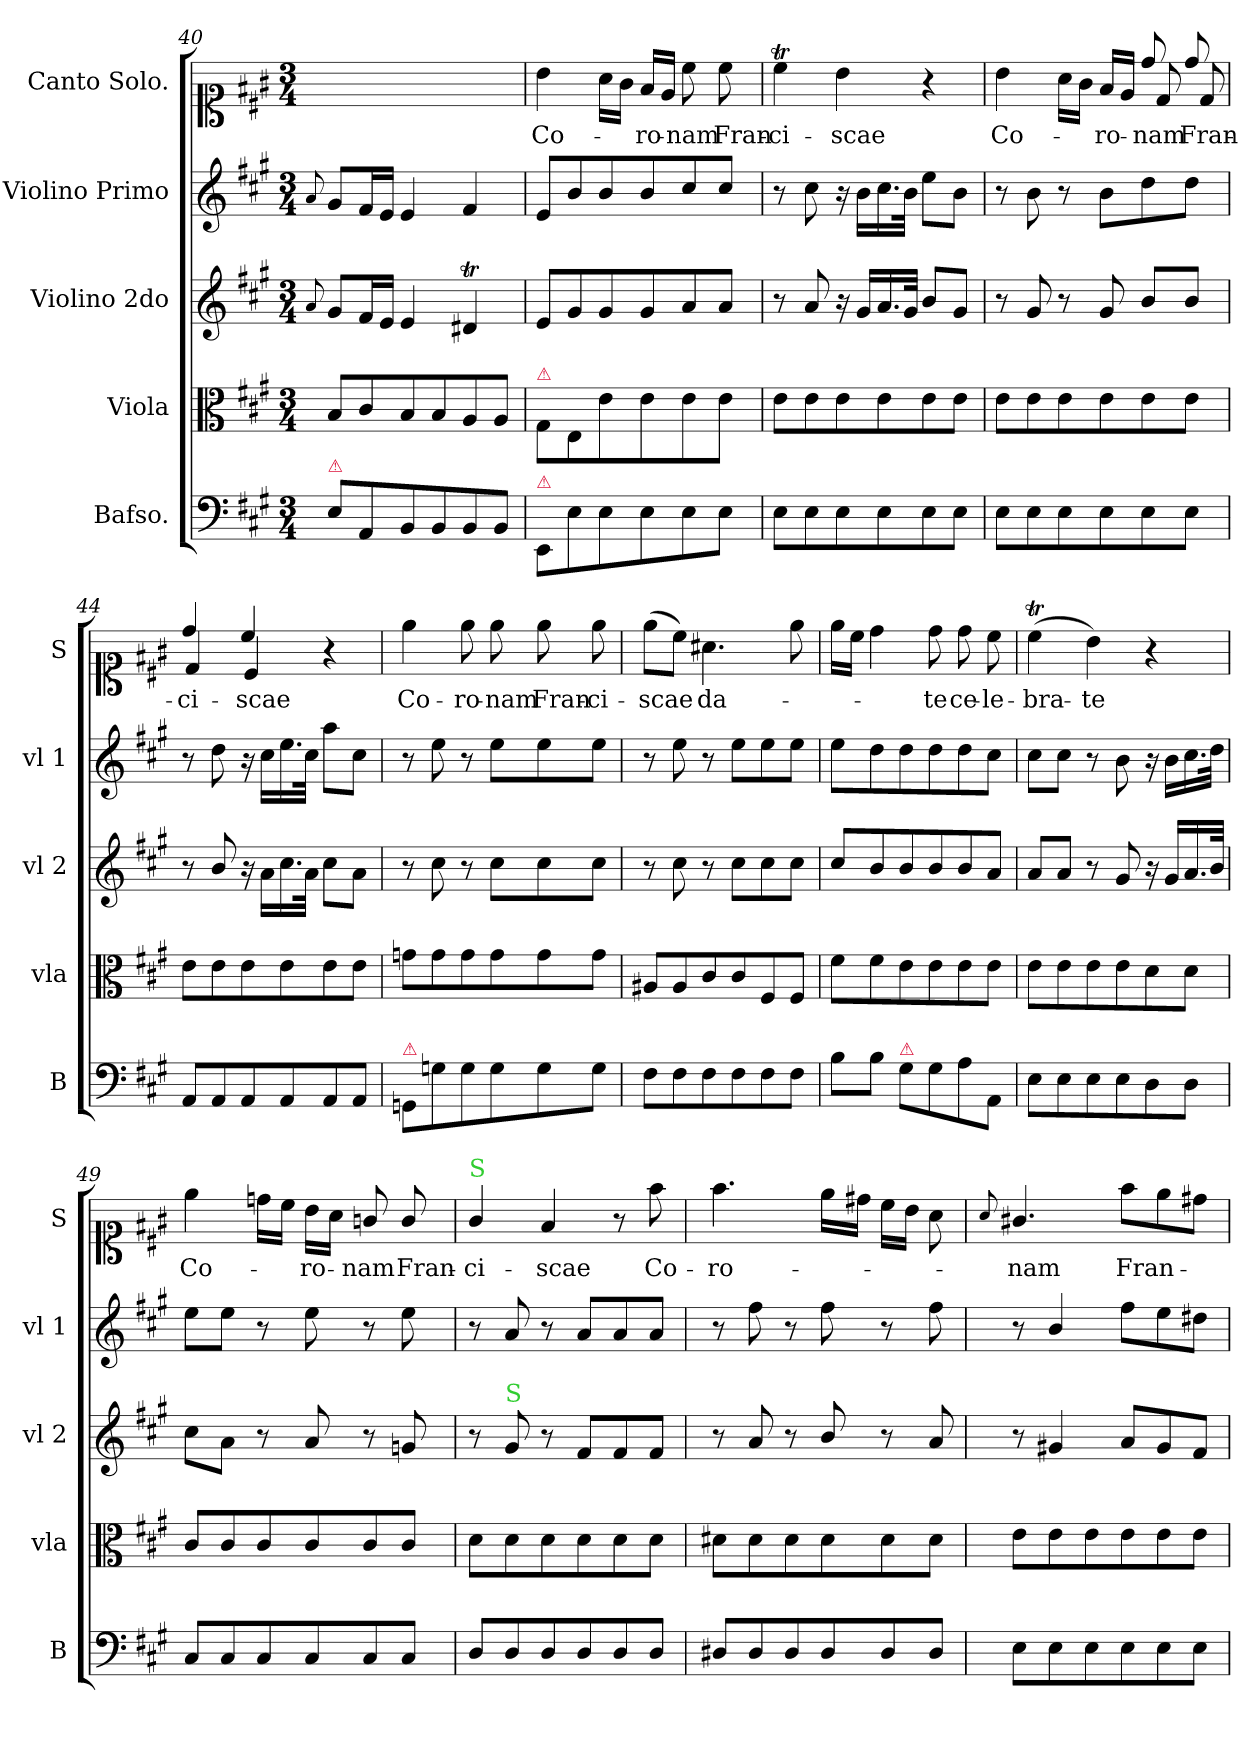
**kern	**kern	**kern	**kern	**kern	**text
*part5	*part4	*part3	*part2	*part1	*part1
*staff5	*staff4	*staff3	*staff2	*staff1	*staff1
*I"Bafso.	*I"Viola	*I"Violino 2do	*I"Violino Primo	*I"Canto Solo.	*
*I'B	*I'vla	*I'vl 2	*I'vl 1	*I'S	*
*clefF4	*clefC3	*clefG2	*clefG2	*clefC1	*
*k[f#c#g#]	*k[f#c#g#]	*k[f#c#g#]	*k[f#c#g#]	*k[f#c#g#]	*
*M3/4	*M3/4	*M3/4	*M3/4	*M3/4	*
=40	=40	=40	=40	=40	=40
.	.	8qqa/	8qqa/	.	.
!LO:TX:a:color=crimson:t=⚠	!	!	!	!	!
8E\L	8B/L	8g#/L	8g#/L	2.ryy	.
8AA/	8c#/	16f#/L	16f#/L	.	.
.	.	16e/JJ	16e/JJ	.	.
8BB/	8B/	4e/	4e/	.	.
8BB/	8B/	.	.	.	.
8BB/	8A/	4d#Xt/	4f#/	.	.
8BB/J	8A/J	.	.	.	.
=41	=41	=41	=41	=41	=41
!	!LO:TX:a:color=crimson:t=⚠	!	!	!	!
!LO:TX:a:color=crimson:t=⚠	!	!	!	!	!
8EE/L	8G#/L	8e/L	8e/L	4b\	Co-
8E\	8E/	8g#/	8b/	.	.
8E\	8e\	8g#/	8b/	16a\LL	.
.	.	.	.	16g#\JJ	.
8E\	8e\	8g#/	8b/	16f#/LL	-ro-
.	.	.	.	16e/JJ	.
8E\	8e\	8a/	8cc#/	8cc#\	-nam
8E\J	8e\J	8a/J	8cc#/J	8cc#\	Fran-
=42	=42	=42	=42	=42	=42
8E\L	8e\L	8r	8r	4cc#t\	-ci-
8E\	8e\	8a/	8cc#\	.	.
8E\	8e\	16r	16r	4b\	-scae
.	.	16g#/LL	16b\LL	.	.
8E\	8e\	16.a/	16.cc#\	.	.
.	.	32g#/JJk	32b\JJk	.	.
8E\	8e\	8b/L	8ee\L	4r	.
8E\J	8e\J	8g#/J	8b\J	.	.
=43	=43	=43	=43	=43	=43
*	*	*	*	*^	*
8E\L	8e\L	8r	8r	4b\	2ryy	Co-
8E\	8e\	8g#/	8b\	.	.	.
8E\	8e\	8r	8r	16a\LL	.	.
.	.	.	.	16g#\JJ	.	.
8E\	8e\	8g#/	8b\L	16f#/LL	.	-ro-
.	.	.	.	16e/JJ	.	.
8E\	8e\	8b/L	8dd\	8dd/	8d/	-nam
8E\J	8e\J	8b/J	8dd\J	8dd/	8d/	Fran-
=44	=44	=44	=44	=44	=44	=44
8AA/L	8e\L	8r	8r	4dd/	4d/	-ci-
8AA/	8e\	8b/	8dd\	.	.	.
8AA/	8e\	16r	16r	4cc#/	4c#/	-scae
.	.	16a\LL	16cc#\LL	.	.	.
8AA/	8e\	16.cc#\	16.ee\	.	.	.
.	.	32a\JJk	32cc#\JJk	.	.	.
8AA/	8e\	8cc#\L	8aa\L	4r	4ryy	.
8AA/J	8e\J	8a\J	8cc#\J	.	.	.
*	*	*	*	*v	*v	*
=45	=45	=45	=45	=45	=45
!LO:TX:a:color=crimson:t=⚠	!	!	!	!	!
8GGn/L	8gn\L	8r	8r	4ee\	Co-
8Gn\	8g\	8cc#\	8ee\	.	.
8G\	8g\	8r	8r	8ee\	-ro-
8G\	8g\	8cc#\L	8ee\L	8ee\	-nam
8G\	8g\	8cc#\	8ee\	8ee\	Fran-
8G\J	8g\J	8cc#\J	8ee\J	8ee\	-ci-
=46	=46	=46	=46	=46	=46
8F#\L	8A#X/L	8r	8r	(8ee\L	-scae
8F#\	8A#/	8cc#\	8ee\	8cc#\J)	.
8F#\	8c#/	8r	8r	4.a#X\	da-
8F#\	8c#/	8cc#\L	8ee\L	.	.
8F#\	8F#/	8cc#\	8ee\	.	.
8F#\J	8F#/J	8cc#\J	8ee\J	8ee\	.
=47	=47	=47	=47	=47	=47
8B\L	8f#\L	8cc#/L	8ee\L	16ee\LL	.
.	.	.	.	16cc#\JJ	.
8B\J	8f#\	8b/	8dd\	4dd\	.
!LO:TX:a:color=crimson:t=⚠	!	!	!	!	!
8G#\L	8e\	8b/	8dd\	.	.
8G#\	8e\	8b/	8dd\	8dd\	-te
8A\	8e\	8b/	8dd\	8dd\	ce-
8AA/J	8e\J	8a/J	8cc#\J	8cc#\	-le-
=48	=48	=48	=48	=48	=48
8E\L	8e\L	8a/L	8cc#\L	(4cc#t\	-bra-
8E\	8e\	8a/J	8cc#\J	.	.
8E\	8e\	8r	8r	4b\)	-te
8E\	8e\	8g#/	8b\	.	.
8D\	8d\	16r	16r	4r	.
.	.	16g#/LL	16b\LL	.	.
8D\J	8d\J	16.a/	16.cc#\	.	.
.	.	32b/JJk	32dd\JJk	.	.
=49	=49	=49	=49	=49	=49
8C#/L	8c#/L	8cc#\L	8ee\L	4ee\	Co-
8C#/	8c#/	8a\J	8ee\J	.	.
8C#/	8c#/	8r	8r	16ddn\LL	.
.	.	.	.	16cc#\JJ	.
8C#/	8c#/	8a/	8ee\	16b\LL	-ro-
.	.	.	.	16a\JJ	.
8C#/	8c#/	8r	8r	8gn/	-nam
8C#/J	8c#/J	8gn/	8ee\	8g/	Fran-
=50	=50	=50	=50	=50	=50
!	!	!	!	!LO:TX:a:color=limegreen:t=S	!
8D/L	8d\L	8r	8r	4g#/	-ci-
!	!	!LO:TX:a:color=limegreen:t=S	!	!	!
8D/	8d\	8g#/	8a/	.	.
8D/	8d\	8r	8r	4f#/	-scae
8D/	8d\	8f#/L	8a/L	.	.
8D/	8d\	8f#/	8a/	8r	.
8D/J	8d\J	8f#/J	8a/J	8ff#\	Co-
=51	=51	=51	=51	=51	=51
8D#X/L	8d#X\L	8r	8r	4.ff#\	-ro-
8D#/	8d#\	8a/	8ff#\	.	.
8D#/	8d#\	8r	8r	.	.
8D#/	8d#\	8b/	8ff#\	16ee\LL	.
.	.	.	.	16dd#X\JJ	.
8D#/	8d#\	8r	8r	16cc#\LL	.
.	.	.	.	16b\JJ	.
8D#/J	8d#\J	8a/	8ff#\	8a\	.
=52	=52	=52	=52	=52	=52
.	.	.	.	8qqa/	.
8E\L	8e\L	8r	8r	4.g#X/	-nam
8E\	8e\	4g#X/	4b/	.	.
8E\	8e\	.	.	.	.
8E\	8e\	8a/L	8ff#\L	8ff#\L	Fran-
8E\	8e\	8g#/	8ee\	8ee\	.
8E\J	8e\J	8f#/J	8dd#X\J	8dd#X\J	.
=	=	=	=	=	=
*-	*-	*-	*-	*-	*-
